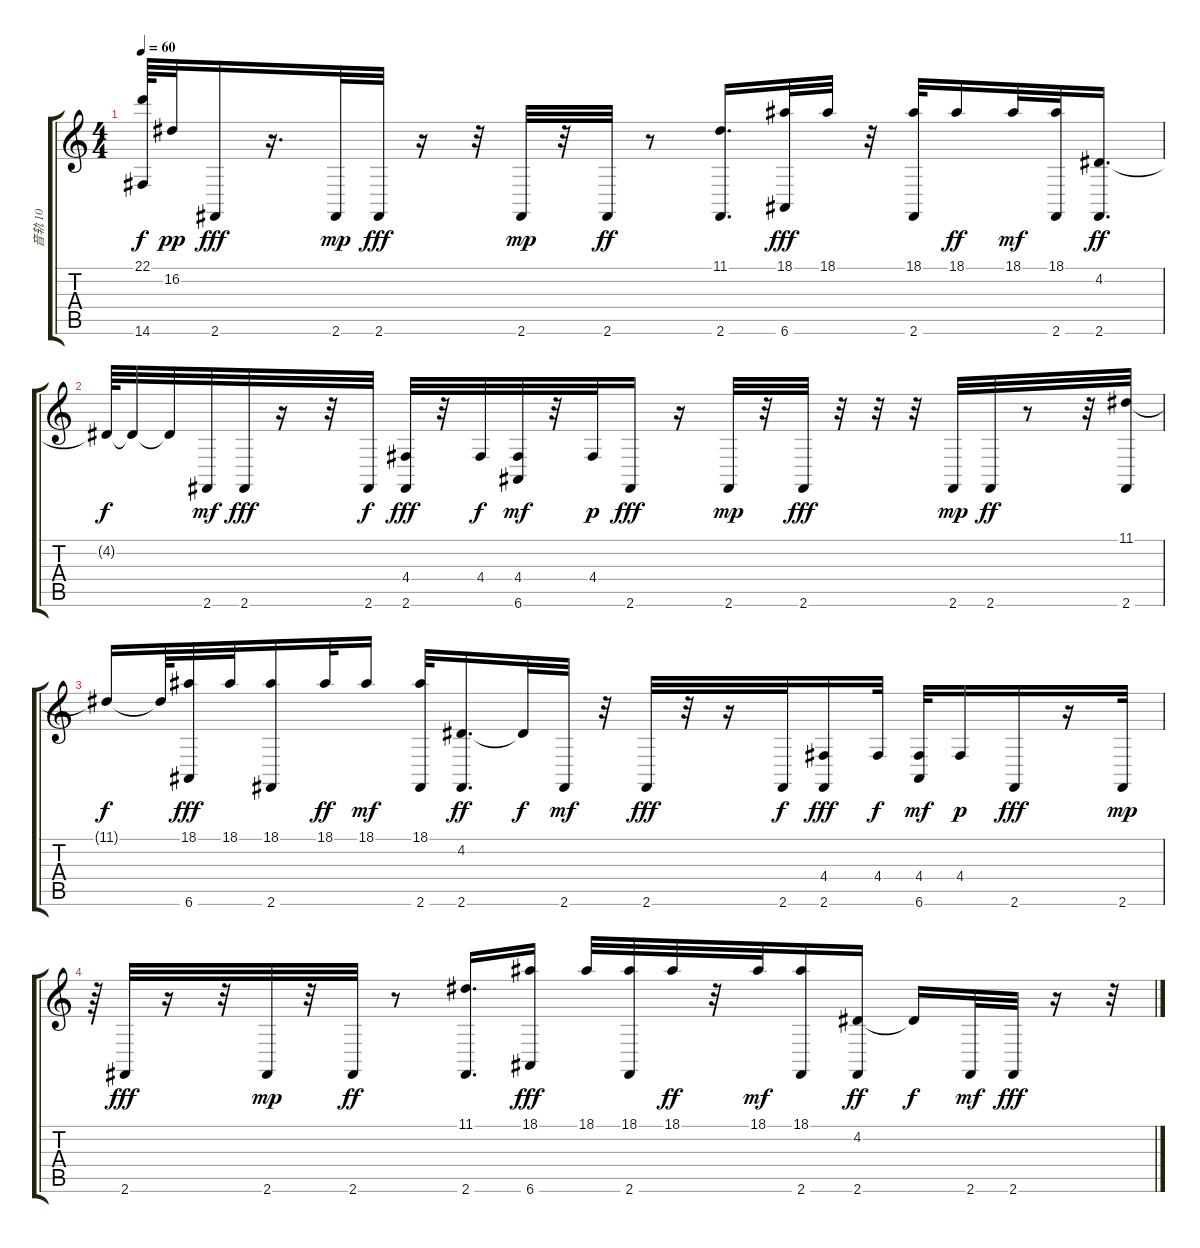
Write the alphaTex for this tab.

\track ("音轨 10" "音轨 10") {instrument acousticgrandpiano}
\staff {score tabs}
\tuning (E4 B3 G3 D3 A2 E2) {hide}
\ts (4 4)
\tempo 60
\clef g2
\ks c
(22.1{t} 14.6{t}).64{dy f} 16.2.32{dy pp} 2.6.16{dy fff volume 12 balance 7 instrument acousticgrandpiano} r.16{d} 2.6.32{dy mp instrument drawbarorgan} 2.6.32{dy fff} r.16 r.32 2.6.32{dy mp} r.32 2.6.32{dy ff} r.8 (11.1 2.6).16{d} (18.1 6.6).32{dy fff} 18.1.32 r.32 (18.1 2.6).32 18.1.16{dy ff} 18.1.32{dy mf} (18.1 2.6).32 (4.2 2.6).16{d dy ff} |
4.2{t}.64{dy f} 4.2{t}.32 4.2{t}.32 2.6.32{dy mf} 2.6.32{dy fff} r.16 r.32 2.6.32{dy f} (4.4 2.6).32{dy fff} r.32 4.4.32{dy f} (4.4 6.6).32{dy mf} r.32 4.4.32{dy p} 2.6.16{dy fff} r.16 2.6.32{dy mp} r.32 2.6.32{dy fff} r.32 r.32 r.32 2.6.32{dy mp} 2.6.32{dy ff} r.8 r.32 (11.1 2.6).32 |
11.1{t}.16{dy f} 11.1{t}.64 (18.1 6.6).32{dy fff} 18.1.32 (18.1 2.6).16 18.1.32{dy ff} 18.1.16{dy mf} (18.1 2.6).32 (4.2 2.6).16{d dy ff} 4.2{t}.32{dy f} 2.6.32{dy mf} r.32 2.6.32{dy fff} r.32 r.16 2.6.32{dy f} (4.4 2.6).16{dy fff} 4.4.32{dy f} (4.4 6.6).32{dy mf} 4.4.16{dy p} 2.6.16{dy fff volume 12 balance 7} r.16 2.6.32{dy mp} |
r.64 2.6.32{dy fff} r.16 r.32 2.6.32{dy mp} r.32 2.6.32{dy ff} r.8 (11.1 2.6).16{d} (18.1 6.6).16{dy fff} 18.1.32 (18.1 2.6).32 18.1.32{dy ff} r.32 18.1.32{dy mf} (18.1 2.6).16 (4.2 2.6).16{dy ff} 4.2{t}.16{dy f} 2.6.32{dy mf} 2.6.32{dy fff} r.16 r.32
